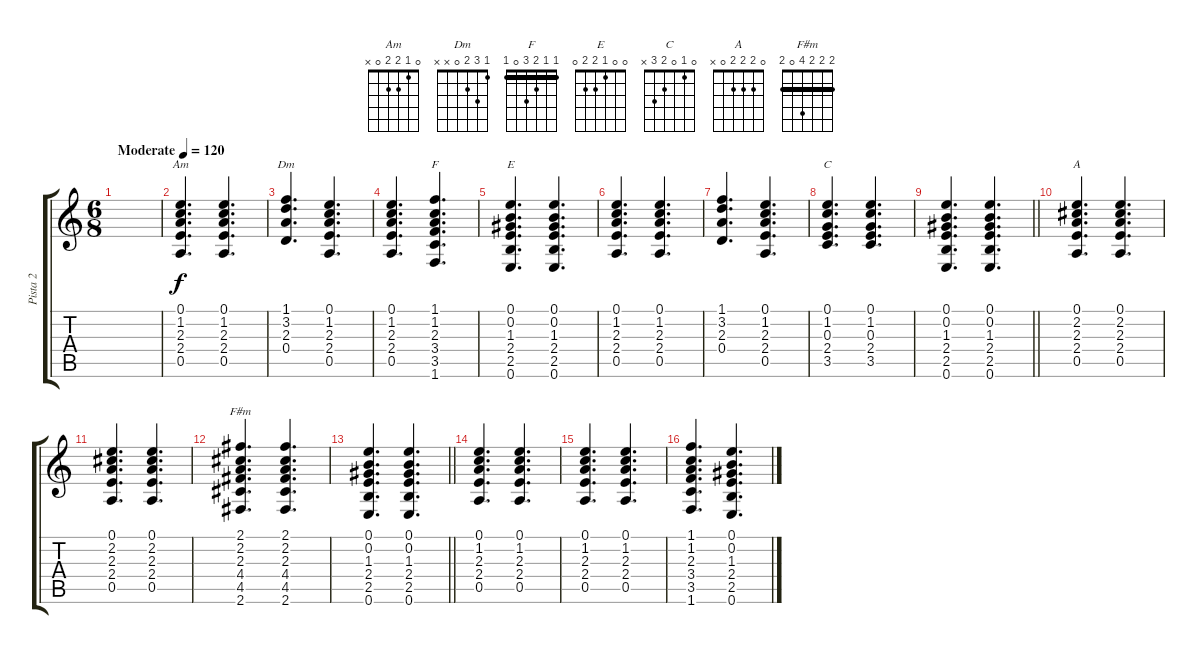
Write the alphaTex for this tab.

\track ("Pista 2" "Pista 2") {instrument acousticguitarsteel}
\staff {score tabs}
\tuning (E4 B3 G3 D3 A2 E2) {hide}
\chord ("Am" 0 1 2 2 0 x)
\chord ("Dm" 1 3 2 0 x x)
\chord ("F" 1 1 2 3 0 1) {barre 1}
\chord ("E" 0 0 1 2 2 0)
\chord ("C" 0 1 0 2 3 x)
\chord ("A" 0 2 2 2 0 x)
\chord ("F#m" 2 2 2 4 0 2) {barre 2}
\ts (6 8)
\tempo (120 "Moderate")
\clef g2
\ks c
|
(0.1 1.2 2.3 2.4 0.5).4{d ch "Am"} (0.1 1.2 2.3 2.4 0.5).4{d} |
(1.1 3.2 2.3 0.4).4{d ch "Dm"} (0.1 1.2 2.3 2.4 0.5).4{d} |
(0.1 1.2 2.3 2.4 0.5).4{d} (1.1 1.2 2.3 3.4 3.5 1.6).4{d ch "F"} |
(0.1 0.2 1.3 2.4 2.5 0.6).4{d ch "E"} (0.1 0.2 1.3 2.4 2.5 0.6).4{d} |
(0.1 1.2 2.3 2.4 0.5).4{d} (0.1 1.2 2.3 2.4 0.5).4{d} |
(1.1 3.2 2.3 0.4).4{d} (0.1 1.2 2.3 2.4 0.5).4{d} |
(0.1 1.2 0.3 2.4 3.5).4{d ch "C"} (0.1 1.2 0.3 2.4 3.5).4{d} |
\barLineRight lightlight
(0.1 0.2 1.3 2.4 2.5 0.6).4{d} (0.1 0.2 1.3 2.4 2.5 0.6).4{d} |
(0.1 2.2 2.3 2.4 0.5).4{d ch "A"} (0.1 2.2 2.3 2.4 0.5).4{d} |
(0.1 2.2 2.3 2.4 0.5).4{d} (0.1 2.2 2.3 2.4 0.5).4{d} |
(2.1 2.2 2.3 4.4 4.5 2.6).4{d ch "F#m"} (2.1 2.2 2.3 4.4 4.5 2.6).4{d} |
\barLineRight lightlight
(0.1 0.2 1.3 2.4 2.5 0.6).4{d} (0.1 0.2 1.3 2.4 2.5 0.6).4{d} |
(0.1 1.2 2.3 2.4 0.5).4{d} (0.1 1.2 2.3 2.4 0.5).4{d} |
(0.1 1.2 2.3 2.4 0.5).4{d} (0.1 1.2 2.3 2.4 0.5).4{d} |
(1.1 1.2 2.3 3.4 3.5 1.6).4{d} (0.1 0.2 1.3 2.4 2.5 0.6).4{d}
